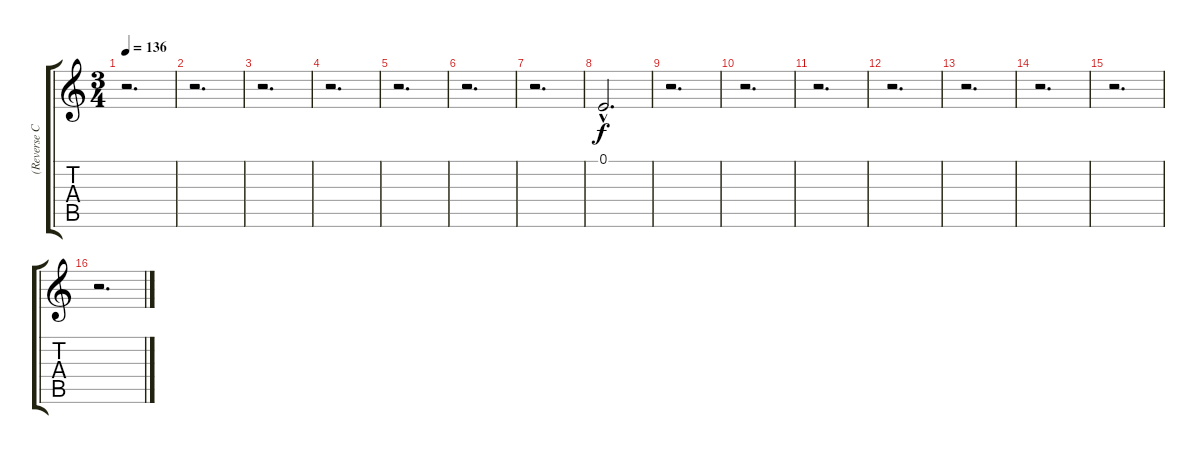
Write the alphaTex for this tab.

\track ("(Reverse Cymbals)" "(Reverse C") {instrument reversecymbal}
\staff {score tabs}
\tuning (E4 B3 G3 D3 A2 E2) {hide}
\ts (3 4)
\tempo 136
\clef g2
\ks c
r.2{d dy f} |
r.2{d} |
r.2{d} |
r.2{d} |
r.2{d} |
r.2{d} |
r.2{d} |
0.1{hac}.2{d} |
r.2{d} |
r.2{d} |
r.2{d} |
r.2{d} |
r.2{d} |
r.2{d} |
r.2{d} |
r.2{d}
